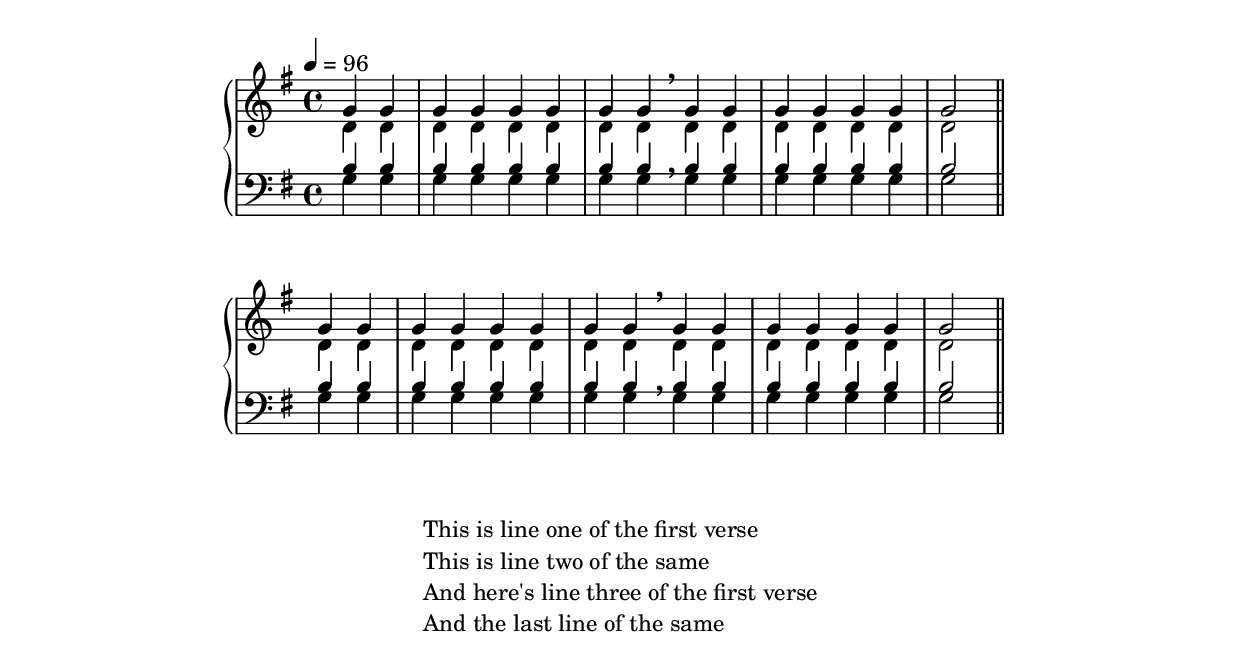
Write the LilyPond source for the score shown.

%% Do not edit this file; it is automatically
%% generated from LSR http://lsr.dsi.unimi.it
%% This file is in the public domain.
\version "2.12.2"

\header {
  lsrtags = "vocal-music, template"

%% Translation of GIT committish: fa19277d20f8ab0397c560eb0e7b814bd804ecec
  texidoces = "
  Este fragmento de código muestra una forma de preparar un himno cuando
cada línea comienza con un compás parcial.  También muestra cómo
añadir los versos como texto independiente debajo de la música.

"

  doctitlees = "Plantilla para himnos"
%%    Translation of GIT committish: ab9e3136d78bfaf15cc6d77ed1975d252c3fe506

  texidocde = "
Dieses Beispiel zeigt eine Möglichkeit, eine Hymnusmelodie zu setzen, in
der jede Zeiel mit einem Auftakt beginnt und einem unvollständigen
Takt abschließt.  Es zeigt auch, wie man die Strophen als allein stehenden
Text unter die Noten hinzufügt.

"
  doctitlede = "Hymnus-Vorlage"


%% Translation of GIT committish: 26375d5016d8d180fc914bfd07cf76f4168f2e37

  texidocfr = "
Le code ci-dessous illustre la manière d'agencer un cantique liturgique
dans lequel chaque ligne débute et se termine par une mesure incomplète.
Vous noterez par ailleurs l'affichage des paroles indépendamment de la
musique.

"
  doctitlefr = "Modèle pour cantique"

  texidoc = "
This code shows one way of setting out a hymn tune when each line
starts and ends with a partial measure.  It also shows how to add the
verses as stand-alone text under the music.

"
  doctitle = "Hymn template"
} % begin verbatim

Timeline = {
  \time 4/4
  \tempo 4=96
  \partial 2
  s2 | s1 | s2 \breathe s2 | s1 | s2 \bar "||" \break
  s2 | s1 | s2 \breathe s2 | s1 | s2 \bar "||"
}

SopranoMusic = \relative g' {
  g4 g | g g g g | g g g g | g g g g | g2
  g4 g | g g g g | g g g g | g g g g | g2
}

AltoMusic = \relative c' {
  d4 d | d d d d | d d d d | d d d d | d2
  d4 d | d d d d | d d d d | d d d d | d2
}

TenorMusic = \relative a {
  b4 b | b b b b | b b b b | b b b b | b2
  b4 b | b b b b | b b b b | b b b b | b2
}

BassMusic =  \relative g {
  g4 g | g g g g | g g g g | g g g g | g2
  g4 g | g g g g | g g g g | g g g g | g2
}

global = {
 \key g \major
}

\score {  % Start score
  <<
    \new PianoStaff <<  % Start pianostaff
      \new Staff <<  % Start Staff = RH
        \global
        \clef "treble"
        \new Voice = "Soprano" <<  % Start Voice = "Soprano"
          \Timeline
          \voiceOne
          \SopranoMusic
        >>  % End Voice = "Soprano"
        \new Voice = "Alto" <<  % Start Voice = "Alto"
          \Timeline
          \voiceTwo
          \AltoMusic
        >>  % End Voice = "Alto"
      >>  % End Staff = RH
      \new Staff <<  % Start Staff = LH
        \global
        \clef "bass"
        \new Voice = "Tenor" <<  % Start Voice = "Tenor"
          \Timeline
          \voiceOne
          \TenorMusic
        >>  % End Voice = "Tenor"
        \new Voice = "Bass" <<  % Start Voice = "Bass"
          \Timeline
          \voiceTwo
          \BassMusic
        >>  % End Voice = "Bass"
      >>  % End Staff = LH
    >>  % End pianostaff
  >>
}  % End score

\markup {
  \fill-line {
    ""
    {
      \column {
        \left-align {
          "This is line one of the first verse"
          "This is line two of the same"
          "And here's line three of the first verse"
          "And the last line of the same"
        }
      }
    }
    ""
  }
}

\paper {  % Start paper block
  indent = 0     % don't indent first system
  line-width = 130   % shorten line length to suit music
}  % End paper block

